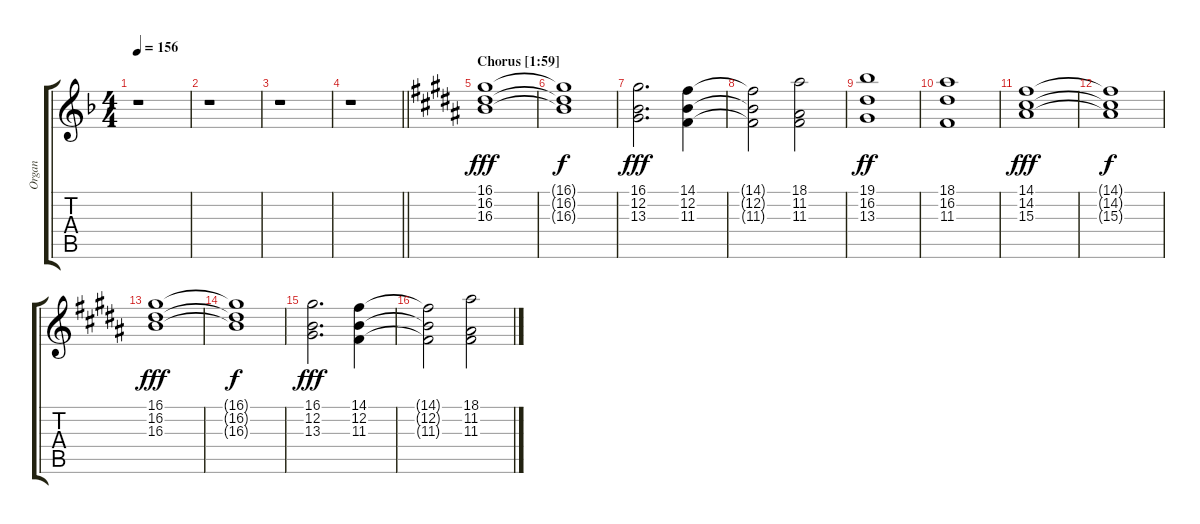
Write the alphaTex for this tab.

\track ("Organ" "Organ") {instrument churchorgan}
\staff {score tabs}
\tuning (E4 B3 G3 D3 A2 E2) {hide}
\ts (4 4)
\tempo 156
\clef g2
\ks dminor
r.1{dy f} |
r.1 |
r.1 |
\barLineRight lightlight
r.1 |
\section ("" "Chorus [1:59]")
\ks g#minor
(16.1 16.2 16.3).1{dy fff} |
(16.1{t} 16.2{t} 16.3{t}).1{dy f} |
(16.1 12.2 13.3).2{d dy fff} (14.1 12.2 11.3).4 |
(14.1{t} 12.2{t} 11.3{t}).2 (18.1 11.2 11.3).2 |
(19.1 16.2 13.3).1{dy ff} |
(18.1 16.2 11.3).1 |
(14.1 14.2 15.3).1{dy fff} |
(14.1{t} 14.2{t} 15.3{t}).1{dy f} |
(16.1 16.2 16.3).1{dy fff} |
(16.1{t} 16.2{t} 16.3{t}).1{dy f} |
(16.1 12.2 13.3).2{d dy fff} (14.1 12.2 11.3).4 |
(14.1{t} 12.2{t} 11.3{t}).2 (18.1 11.2 11.3).2
